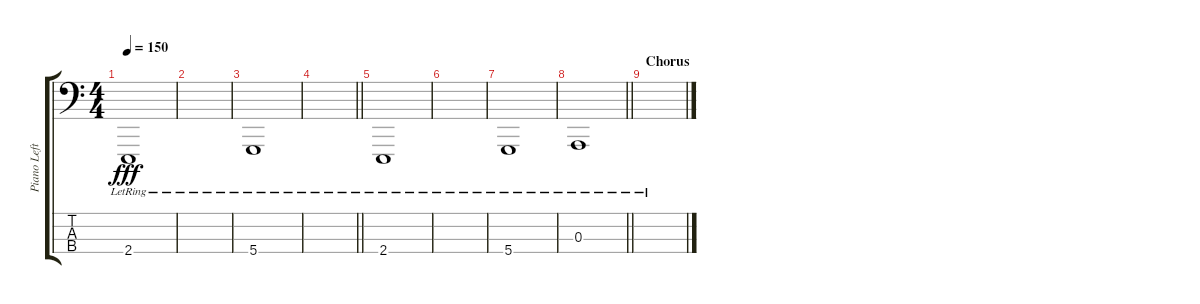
\track ("Piano Left Hand" "Piano Left") {instrument acousticgrandpiano}
\staff {score tabs}
\tuning (G2 D2 A1 D1) {hide}
\ts (4 4)
\tempo 150
\clef f4
\ks c
2.4{lr}.1{dy fff} |
|
5.4{lr}.1 |
\barLineRight lightlight
|
2.4{lr}.1 |
|
5.4{lr}.1 |
\barLineRight lightlight
0.3{lr}.1 |
\section ("" "Chorus")
